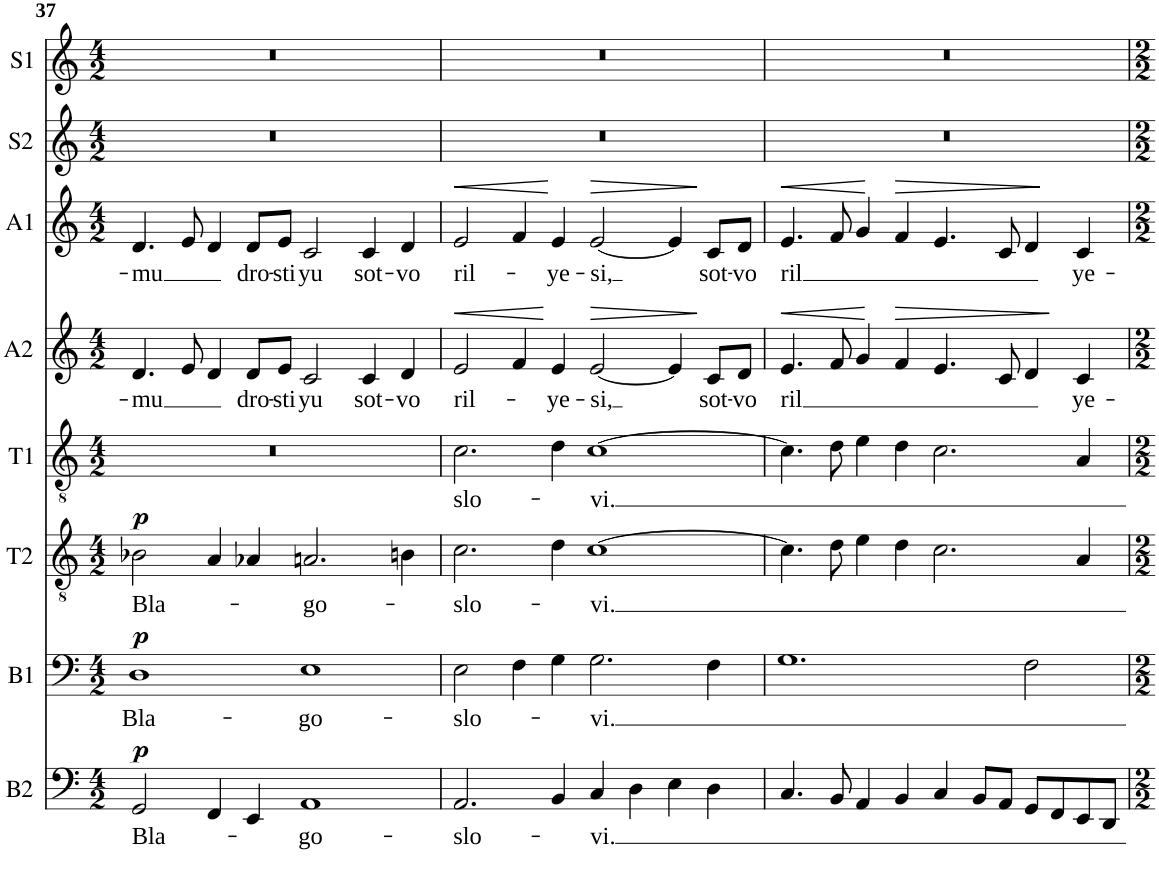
**kern	**text	**dynam	**kern	**text	**dynam	**kern	**text	**dynam	**kern	**text	**kern	**text	**dynam	**kern	**text	**dynam	**kern	**kern
*part8	*part8	*part8	*part7	*part7	*part7	*part6	*part6	*part6	*part5	*part5	*part4	*part4	*part4	*part3	*part3	*part3	*part2	*part1
*staff8	*staff8	*staff8	*staff7	*staff7	*staff7	*staff6	*staff6	*staff6	*staff5	*staff5	*staff4	*staff4	*staff4	*staff3	*staff3	*staff3	*staff2	*staff1
*I"Bass 2	*	*	*I"Bass 1	*	*	*I"Ténor 2	*	*	*I"Ténor 1	*	*I"Alto 2	*	*	*I"Alto 1	*	*	*I"Soprano 2	*I"Soprano 1
*I'B2	*	*	*I'B1	*	*	*I'T2	*	*	*I'T1	*	*I'A2	*	*	*I'A1	*	*	*I'S2	*I'S1
!!LO:PB:g=z
*clefF4	*	*	*clefF4	*	*	*clefGv2	*	*	*clefGv2	*	*clefG2	*	*	*clefG2	*	*	*clefG2	*clefG2
*k[]	*	*	*k[]	*	*	*k[]	*	*	*k[]	*	*k[]	*	*	*k[]	*	*	*k[]	*k[]
*M4/2	*	*	*M4/2	*	*	*M4/2	*	*	*M4/2	*	*M4/2	*	*	*M4/2	*	*	*M4/2	*M4/2
=37	=37	=37	=37	=37	=37	=37	=37	=37	=37	=37	=37	=37	=37	=37	=37	=37	=37	=37
!	!LO:LY:b	!LO:DY:a	!	!LO:LY:b	!LO:DY:a	!	!LO:LY:b	!LO:DY:a	!	!	!	!LO:LY:b	!	!	!LO:LY:b	!	!	!
2GG/	Bla-	p	1D	Bla-	p	2B-X\	Bla-	p	0r	.	4.d/	-mu	.	4.d/	-mu	.	0r	0r
.	.	.	.	.	.	.	.	.	.	.	8e/	.	.	8e/	.	.	.	.
4FF/	.	.	.	.	.	4A/	.	.	.	.	4d/	.	.	4d/	.	.	.	.
!	!	!	!	!	!	!	!	!	!	!	!	!LO:LY:b	!	!	!LO:LY:b	!	!	!
4EE/	.	.	.	.	.	4A-X/	.	.	.	.	8d/L	dro-	.	8d/L	dro-	.	.	.
!	!	!	!	!	!	!	!	!	!	!	!	!LO:LY:b	!	!	!LO:LY:b	!	!	!
.	.	.	.	.	.	.	.	.	.	.	8e/J	-sti	.	8e/J	-sti	.	.	.
!	!LO:LY:b	!	!	!LO:LY:b	!	!	!LO:LY:b	!	!	!	!	!LO:LY:b	!	!	!LO:LY:b	!	!	!
1AA	-go-	.	1E	-go-	.	2.An/	-go-	.	.	.	2c/	yu	.	2c/	yu	.	.	.
!	!	!	!	!	!	!	!	!	!	!	!	!LO:LY:b	!	!	!LO:LY:b	!	!	!
.	.	.	.	.	.	.	.	.	.	.	4c/	sot-	.	4c/	sot-	.	.	.
!	!	!	!	!	!	!	!	!	!	!	!	!LO:LY:b	!	!	!LO:LY:b	!	!	!
.	.	.	.	.	.	4Bn\	.	.	.	.	4d/	-vo	.	4d/	-vo	.	.	.
=38	=38	=38	=38	=38	=38	=38	=38	=38	=38	=38	=38	=38	=38	=38	=38	=38	=38	=38
!	!LO:LY:b	!	!	!LO:LY:b	!	!	!LO:LY:b	!	!	!LO:LY:b	!	!LO:LY:b	!LO:HP:b	!	!LO:LY:b	!LO:HP:b	!	!
2.AA/	-slo-	.	2E\	-slo-	.	2.c\	-slo-	.	2.c\	-slo-	2e/	ril-	<	2e/	ril-	<	0r	0r
.	.	.	4F\	.	.	.	.	.	.	.	4f/	.	.	4f/	.	.	.	.
!	!	!	!	!	!	!	!	!	!	!	!	!LO:LY:b	!	!	!LO:LY:b	!	!	!
4BB/	.	.	4G\	.	.	4d\	.	.	4d\	.	4e/	-ye-	[	4e/	-ye-	[	.	.
!	!LO:LY:b	!	!	!LO:LY:b	!	!	!LO:LY:b	!	!	!LO:LY:b	!	!LO:LY:b	!LO:HP:b	!	!LO:LY:b	!LO:HP:b	!	!
4C/	-vi.	.	2.G\	-vi.	.	[1c	-vi.	.	[1c	-vi.	[2e/	-si,	>	[2e/	-si,	>	.	.
4D\	.	.	.	.	.	.	.	.	.	.	.	.	.	.	.	.	.	.
4E\	.	.	.	.	.	.	.	.	.	.	4e/]	.	.	4e/]	.	.	.	.
!	!	!	!	!	!	!	!	!	!	!	!	!LO:LY:b	!	!	!LO:LY:b	!	!	!
4D\	.	.	4F\	.	.	.	.	.	.	.	8c/L	sot-	]	8c/L	sot-	]	.	.
!	!	!	!	!	!	!	!	!	!	!	!	!LO:LY:b	!	!	!LO:LY:b	!	!	!
.	.	.	.	.	.	.	.	.	.	.	8d/J	-vo	.	8d/J	-vo	.	.	.
=39	=39	=39	=39	=39	=39	=39	=39	=39	=39	=39	=39	=39	=39	=39	=39	=39	=39	=39
!	!	!	!	!	!	!	!	!	!	!	!	!LO:LY:b	!LO:HP:b	!	!LO:LY:b	!LO:HP:b	!	!
4.C/	.	.	1.G	.	.	4.c\]	.	.	4.c\]	.	4.e/	ril	<	4.e/	ril	<	0r	0r
8BB/	.	.	.	.	.	8d\	.	.	8d\	.	8f/	.	.	8f/	.	.	.	.
4AA/	.	.	.	.	.	4e\	.	.	4e\	.	4g/	.	.	4g/	.	[	.	.
!	!	!	!	!	!	!	!	!	!	!	!	!	!LO:HP:n=1:b	!	!	!LO:HP:b	!	!
4BB/	.	.	.	.	.	4d\	.	.	4d\	.	4f/	.	[ >	4f/	.	>	.	.
4C/	.	.	.	.	.	2.c\	.	.	2.c\	.	4.e/	.	.	4.e/	.	.	.	.
8BB/L	.	.	.	.	.	.	.	.	.	.	.	.	.	.	.	.	.	.
8AA/J	.	.	.	.	.	.	.	.	.	.	8c/	.	.	8c/	.	.	.	.
8GG/L	.	.	2F\	.	.	.	.	.	.	.	4d/	.	.	4d/	.	.	.	.
8FF/	.	.	.	.	.	.	.	.	.	.	.	.	.	.	.	.	.	.
!	!	!	!	!	!	!	!	!	!	!	!	!LO:LY:b	!	!	!LO:LY:b	!	!	!
8EE/	.	.	.	.	.	4A/	.	.	4A/	.	4c/	ye-	]	4c/	ye-	]	.	.
8DD/J	.	.	.	.	.	.	.	.	.	.	.	.	.	.	.	.	.	.
=	=	=	=	=	=	=	=	=	=	=	=	=	=	=	=	=	=	=
*-	*-	*-	*-	*-	*-	*-	*-	*-	*-	*-	*-	*-	*-	*-	*-	*-	*-	*-
